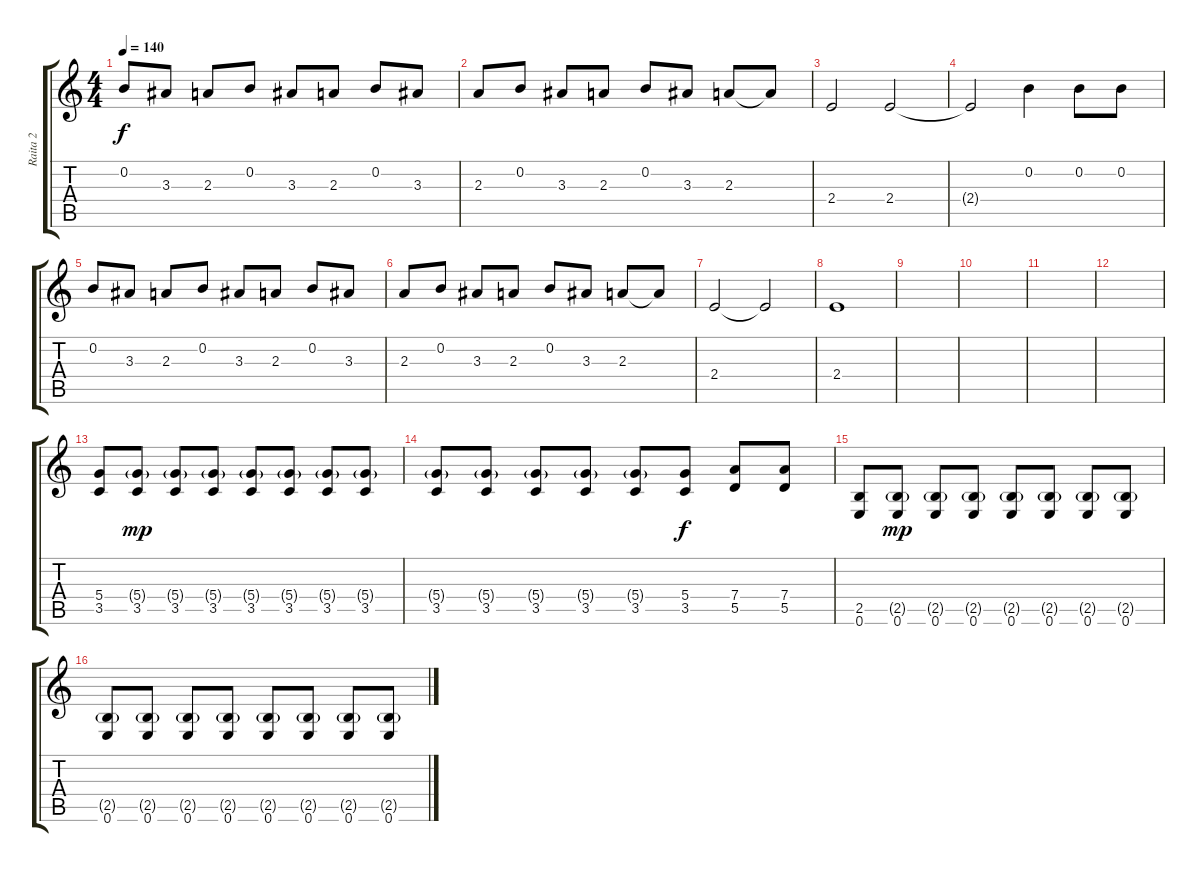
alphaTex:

\track ("Raita 2" "Raita 2") {instrument distortionguitar}
\staff {score tabs}
\tuning (E4 B3 G3 D3 A2 E2) {hide}
\ts (4 4)
\tempo 140
\clef g2
\ks c
0.2.8{dy f} 3.3.8 2.3.8 0.2.8 3.3.8 2.3.8 0.2.8 3.3.8 |
2.3.8 0.2.8 3.3.8 2.3.8 0.2.8 3.3.8 2.3.8 2.3{t}.8 |
2.4.2 2.4.2 |
2.4{t}.2 0.2.4 0.2.8 0.2.8 |
0.2.8 3.3.8 2.3.8 0.2.8 3.3.8 2.3.8 0.2.8 3.3.8 |
2.3.8 0.2.8 3.3.8 2.3.8 0.2.8 3.3.8 2.3.8 2.3{t}.8 |
2.4.2 2.4{t}.2 |
2.4.1 |
|
|
|
|
(5.4 3.5).8{volume 6 instrument distortionguitar} (5.4{g} 3.5).8{dy mp} (5.4{g} 3.5).8 (5.4{g} 3.5).8 (5.4{g} 3.5).8 (5.4{g} 3.5).8 (5.4{g} 3.5).8 (5.4{g} 3.5).8 |
(5.4{g} 3.5).8 (5.4{g} 3.5).8 (5.4{g} 3.5).8 (5.4{g} 3.5).8 (5.4{g} 3.5).8 (5.4 3.5).8{dy f} (7.4 5.5).8 (7.4 5.5).8 |
(2.5 0.6).8 (2.5{g} 0.6).8{dy mp} (2.5{g} 0.6).8 (2.5{g} 0.6).8 (2.5{g} 0.6).8 (2.5{g} 0.6).8 (2.5{g} 0.6).8 (2.5{g} 0.6).8 |
(2.5{g} 0.6).8 (2.5{g} 0.6).8 (2.5{g} 0.6).8 (2.5{g} 0.6).8 (2.5{g} 0.6).8 (2.5{g} 0.6).8 (2.5{g} 0.6).8 (2.5{g} 0.6).8
